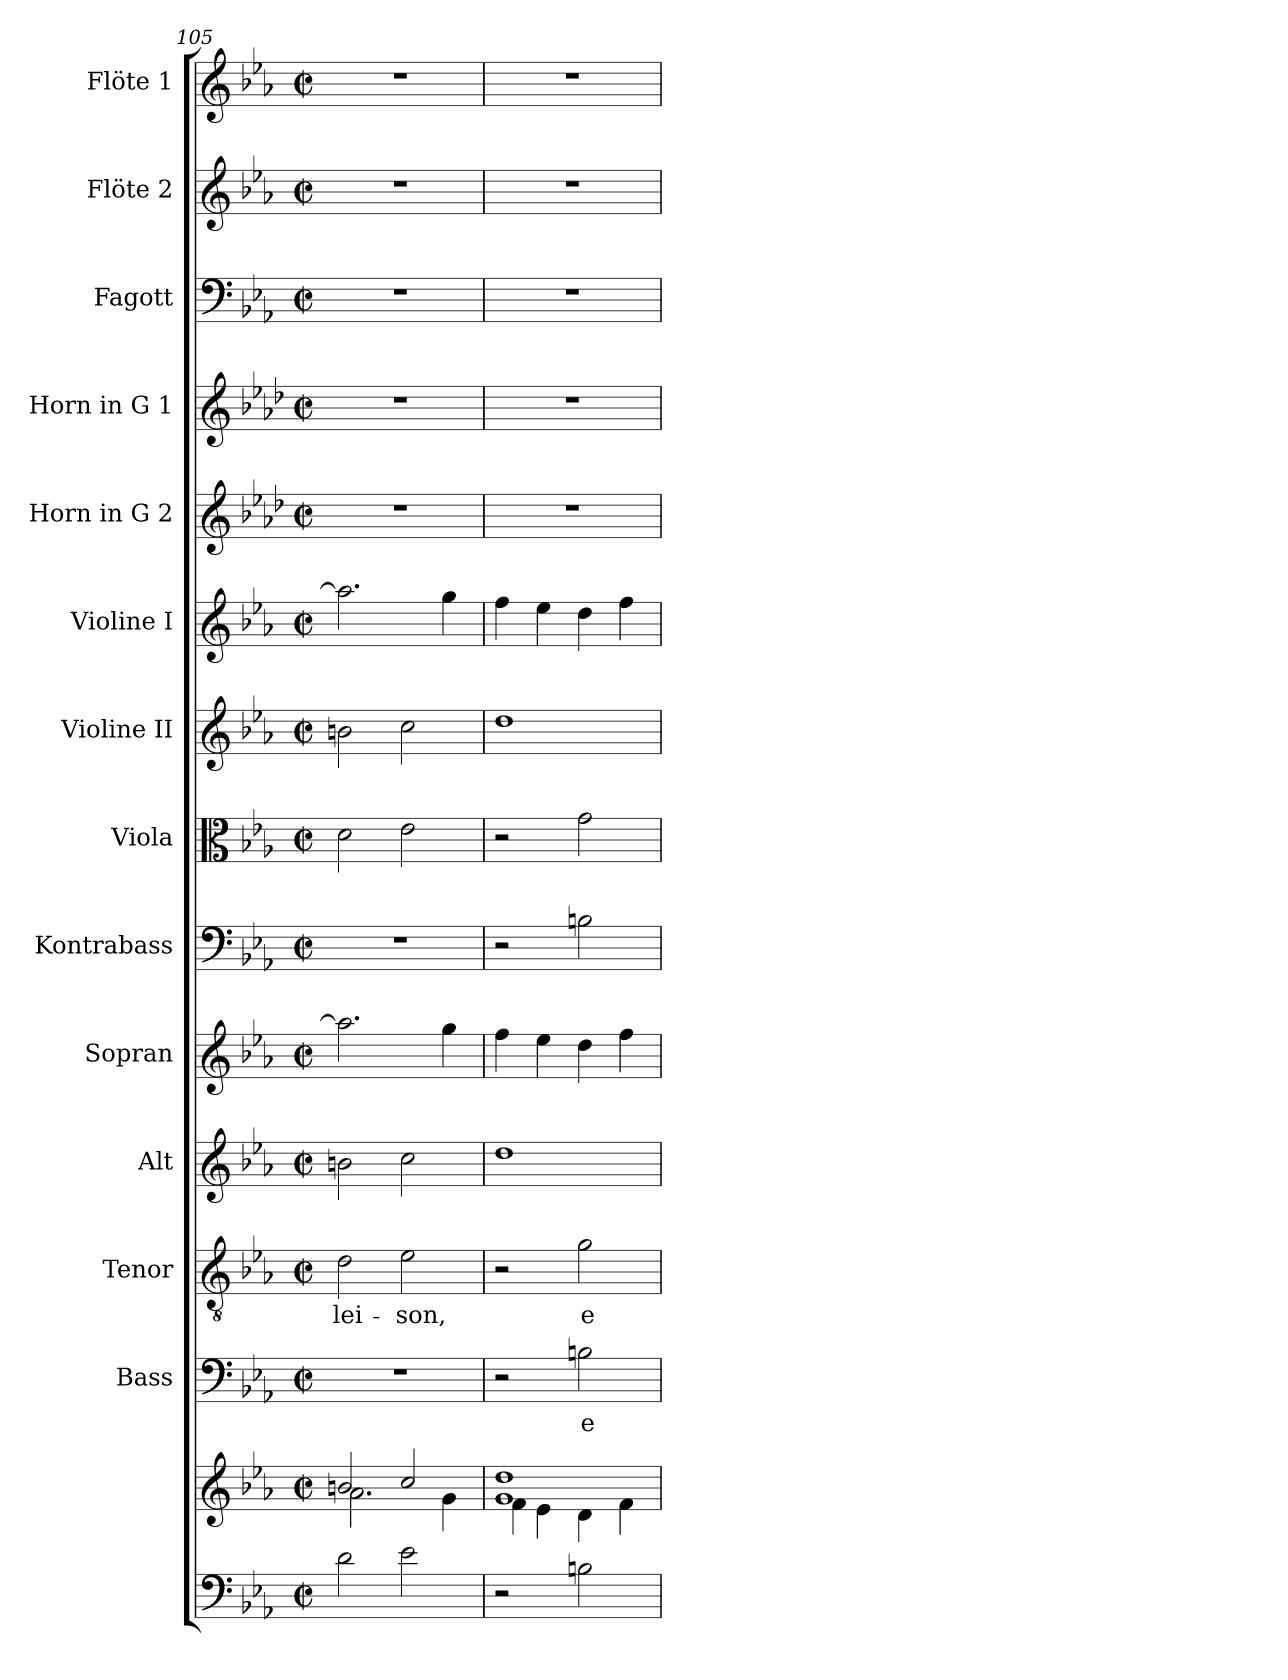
**kern	**kern	**kern	**text	**kern	**text	**kern	**kern	**kern	**kern	**kern	**kern	**kern	**kern	**kern	**kern	**kern
*part14	*part14	*part13	*part13	*part12	*part12	*part11	*part10	*part9	*part8	*part7	*part6	*part5	*part4	*part3	*part2	*part1
*staff15	*staff14	*staff13	*staff13	*staff12	*staff12	*staff11	*staff10	*staff9	*staff8	*staff7	*staff6	*staff5	*staff4	*staff3	*staff2	*staff1
*	*	*I"Bass	*	*I"Tenor	*	*I"Alt	*I"Sopran	*I"Kontrabass	*I"Viola	*I"Violine II	*I"Violine I	*I"Horn in G 2	*I"Horn in G 1	*I"Fagott	*I"Flöte 2	*I"Flöte 1
*	*	*I'B.	*	*I'T.	*	*I'A.	*I'S.	*I'Kb.	*I'Vla.	*I'Vl. II	*I'Vl. I	*	*	*I'Fg.	*I'Fl. 2	*I'Fl. 1
*clefF4	*clefG2	*clefF4	*	*clefGv2	*	*clefG2	*clefG2	*clefF4	*clefC3	*clefG2	*clefG2	*clefG2	*clefG2	*clefF4	*clefG2	*clefG2
*	*	*	*	*	*	*	*	*ITrd7c12	*	*	*	*ITrd3c5	*ITrd3c5	*	*	*
*k[b-e-a-]	*k[b-e-a-]	*k[b-e-a-]	*	*k[b-e-a-]	*	*k[b-e-a-]	*k[b-e-a-]	*k[b-e-a-]	*k[b-e-a-]	*k[b-e-a-]	*k[b-e-a-]	*k[b-e-a-]	*k[b-e-a-]	*k[b-e-a-]	*k[b-e-a-]	*k[b-e-a-]
*E-:	*E-:	*E-:	*	*E-:	*	*E-:	*E-:	*E-:	*E-:	*E-:	*E-:	*E-:	*E-:	*E-:	*E-:	*E-:
*M2/2	*M2/2	*M2/2	*	*M2/2	*	*M2/2	*M2/2	*M2/2	*M2/2	*M2/2	*M2/2	*M2/2	*M2/2	*M2/2	*M2/2	*M2/2
*met(c|)	*met(c|)	*met(c|)	*	*met(c|)	*	*met(c|)	*met(c|)	*met(c|)	*met(c|)	*met(c|)	*met(c|)	*met(c|)	*met(c|)	*met(c|)	*met(c|)	*met(c|)
=105	=105	=105	=105	=105	=105	=105	=105	=105	=105	=105	=105	=105	=105	=105	=105	=105
*	*^	*	*	*	*	*	*	*	*	*	*	*	*	*	*	*
!	!	!	!	!	!	!LO:LY:b	!	!	!	!	!	!	!	!	!	!	!
2d\	2bn/	2.a-\	1r	.	2d\	-lei-	2bn\	2.aa-\]	1r	2d\	2bn\	2.aa-\]	1r	1r	1r	1r	1r
!	!	!	!	!	!	!LO:LY:b	!	!	!	!	!	!	!	!	!	!	!
2e-\	2cc/	.	.	.	2e-\	-son,	2cc\	.	.	2e-\	2cc\	.	.	.	.	.	.
.	.	4g\	.	.	.	.	.	4gg\	.	.	.	4gg\	.	.	.	.	.
=106	=106	=106	=106	=106	=106	=106	=106	=106	=106	=106	=106	=106	=106	=106	=106	=106	=106
2r	1g 1dd	4f\	2r	.	2r	.	1dd	4ff\	2r	2r	1dd	4ff\	1r	1r	1r	1r	1r
.	.	4e-\	.	.	.	.	.	4ee-\	.	.	.	4ee-\	.	.	.	.	.
!	!	!	!	!LO:LY:b	!	!LO:LY:b	!	!	!	!	!	!	!	!	!	!	!
2Bn\	.	4d\	2Bn\	e-	2g\	e-	.	4dd\	2BBn\	2g\	.	4dd\	.	.	.	.	.
.	.	4f\	.	.	.	.	.	4ff\	.	.	.	4ff\	.	.	.	.	.
*	*v	*v	*	*	*	*	*	*	*	*	*	*	*	*	*	*	*
=	=	=	=	=	=	=	=	=	=	=	=	=	=	=	=	=
*-	*-	*-	*-	*-	*-	*-	*-	*-	*-	*-	*-	*-	*-	*-	*-	*-
